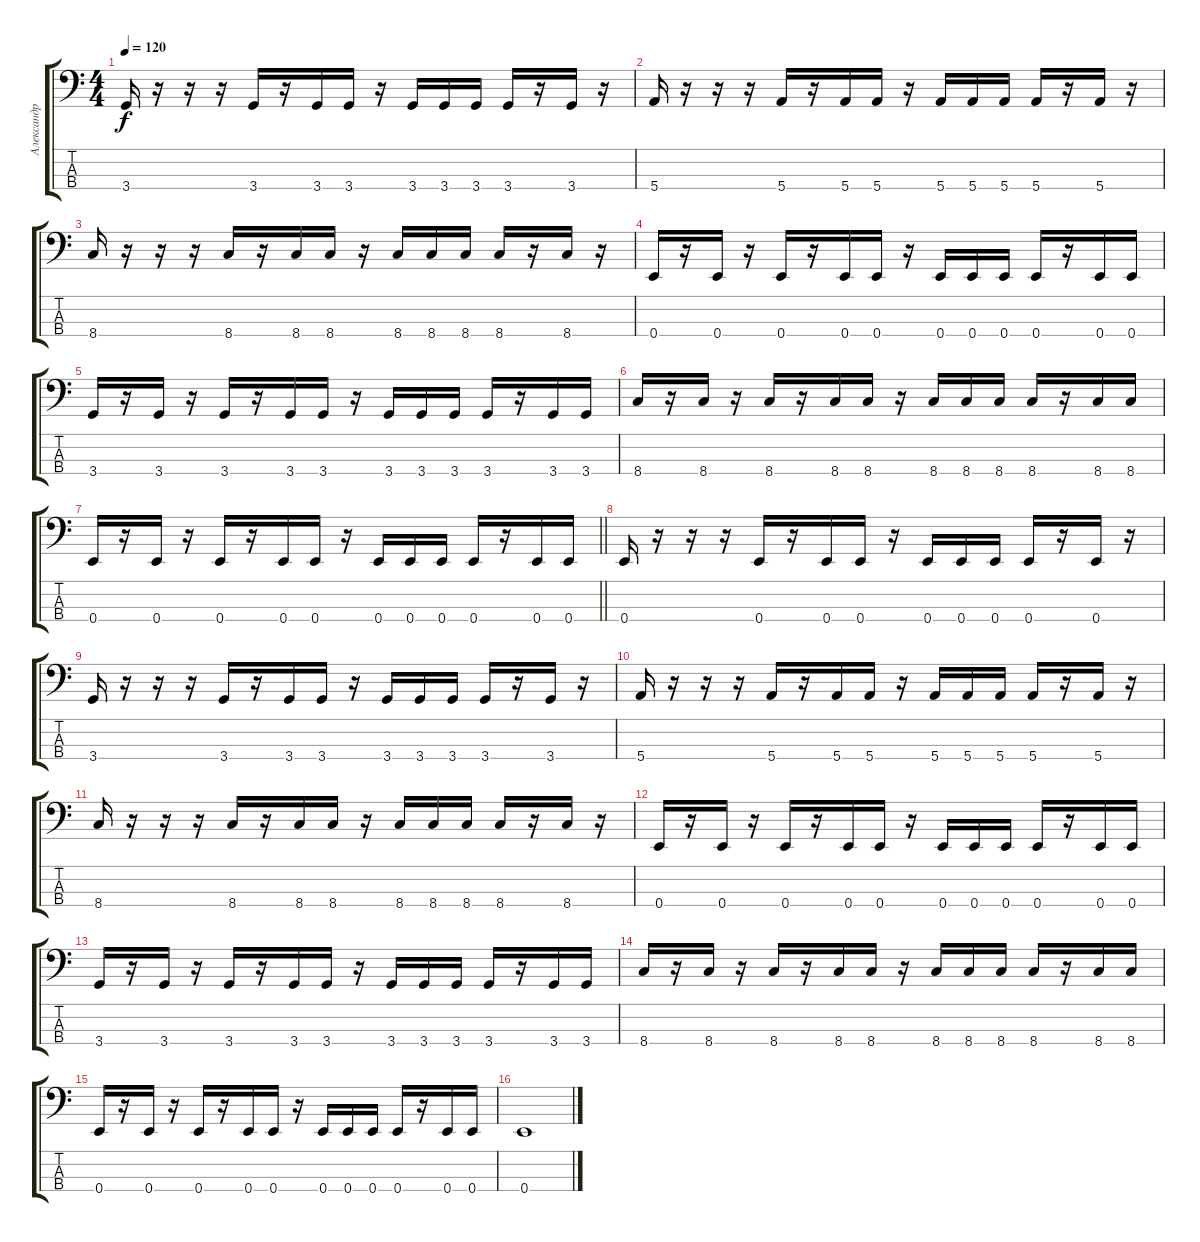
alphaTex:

\track ("Александр Тимонин" "Александр ") {instrument electricbassfinger}
\staff {score tabs}
\tuning (G2 D2 A1 E1) {hide}
\ts (4 4)
\tempo 120
\clef f4
\ks c
3.4.16{dy f} r.16 r.16 r.16 3.4.16 r.16 3.4.16 3.4.16 r.16 3.4.16 3.4.16 3.4.16 3.4.16 r.16 3.4.16 r.16 |
5.4.16 r.16 r.16 r.16 5.4.16 r.16 5.4.16 5.4.16 r.16 5.4.16 5.4.16 5.4.16 5.4.16 r.16 5.4.16 r.16 |
8.4.16 r.16 r.16 r.16 8.4.16 r.16 8.4.16 8.4.16 r.16 8.4.16 8.4.16 8.4.16 8.4.16 r.16 8.4.16 r.16 |
0.4.16 r.16 0.4.16 r.16 0.4.16 r.16 0.4.16 0.4.16 r.16 0.4.16 0.4.16 0.4.16 0.4.16 r.16 0.4.16 0.4.16 |
3.4.16 r.16 3.4.16 r.16 3.4.16 r.16 3.4.16 3.4.16 r.16 3.4.16 3.4.16 3.4.16 3.4.16 r.16 3.4.16 3.4.16 |
8.4.16 r.16 8.4.16 r.16 8.4.16 r.16 8.4.16 8.4.16 r.16 8.4.16 8.4.16 8.4.16 8.4.16 r.16 8.4.16 8.4.16 |
\barLineRight lightlight
0.4.16 r.16 0.4.16 r.16 0.4.16 r.16 0.4.16 0.4.16 r.16 0.4.16 0.4.16 0.4.16 0.4.16 r.16 0.4.16 0.4.16 |
0.4.16 r.16 r.16 r.16 0.4.16 r.16 0.4.16 0.4.16 r.16 0.4.16 0.4.16 0.4.16 0.4.16 r.16 0.4.16 r.16 |
3.4.16 r.16 r.16 r.16 3.4.16 r.16 3.4.16 3.4.16 r.16 3.4.16 3.4.16 3.4.16 3.4.16 r.16 3.4.16 r.16 |
5.4.16 r.16 r.16 r.16 5.4.16 r.16 5.4.16 5.4.16 r.16 5.4.16 5.4.16 5.4.16 5.4.16 r.16 5.4.16 r.16 |
8.4.16 r.16 r.16 r.16 8.4.16 r.16 8.4.16 8.4.16 r.16 8.4.16 8.4.16 8.4.16 8.4.16 r.16 8.4.16 r.16 |
0.4.16 r.16 0.4.16 r.16 0.4.16 r.16 0.4.16 0.4.16 r.16 0.4.16 0.4.16 0.4.16 0.4.16 r.16 0.4.16 0.4.16 |
3.4.16 r.16 3.4.16 r.16 3.4.16 r.16 3.4.16 3.4.16 r.16 3.4.16 3.4.16 3.4.16 3.4.16 r.16 3.4.16 3.4.16 |
8.4.16 r.16 8.4.16 r.16 8.4.16 r.16 8.4.16 8.4.16 r.16 8.4.16 8.4.16 8.4.16 8.4.16 r.16 8.4.16 8.4.16 |
0.4.16 r.16 0.4.16 r.16 0.4.16 r.16 0.4.16 0.4.16 r.16 0.4.16 0.4.16 0.4.16 0.4.16 r.16 0.4.16 0.4.16 |
0.4.1
